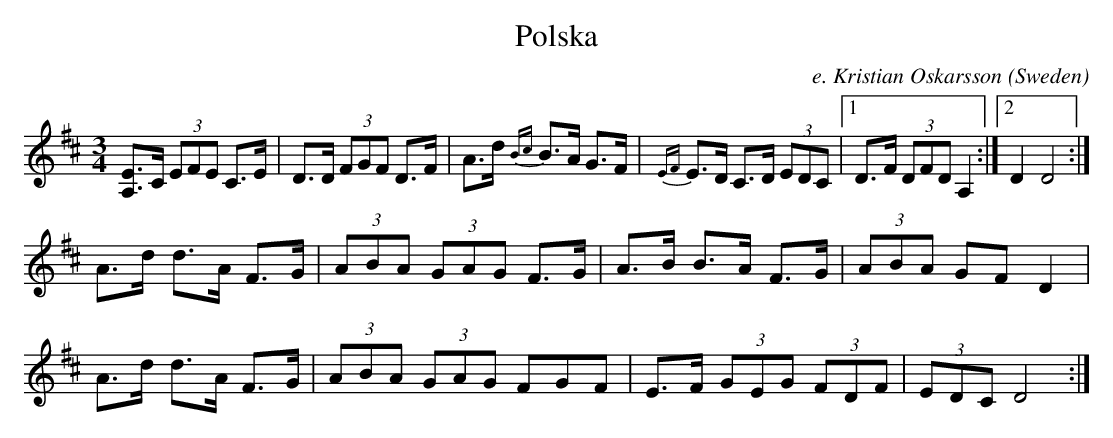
X:1
T:Polska
C:e. Kristian Oskarsson
M:3/4
O:Sweden
K:D major
[A,E]>C (3EFE C>E | D>D (3FGF D>F | \
A>d {Bc}B>A G>F | {EF}E>D C>D (3EDC |1 D>F (3DFD A,2 :|2 D2 D4 :|
A>d d>A F>G | (3ABA (3GAG F>G | A>B B>A F>G | (3ABA GF D2 |
A>d d>A F>G | (3ABA (3GAG FGF | E>F (3GEG (3FDF | (3EDC D4 :|
